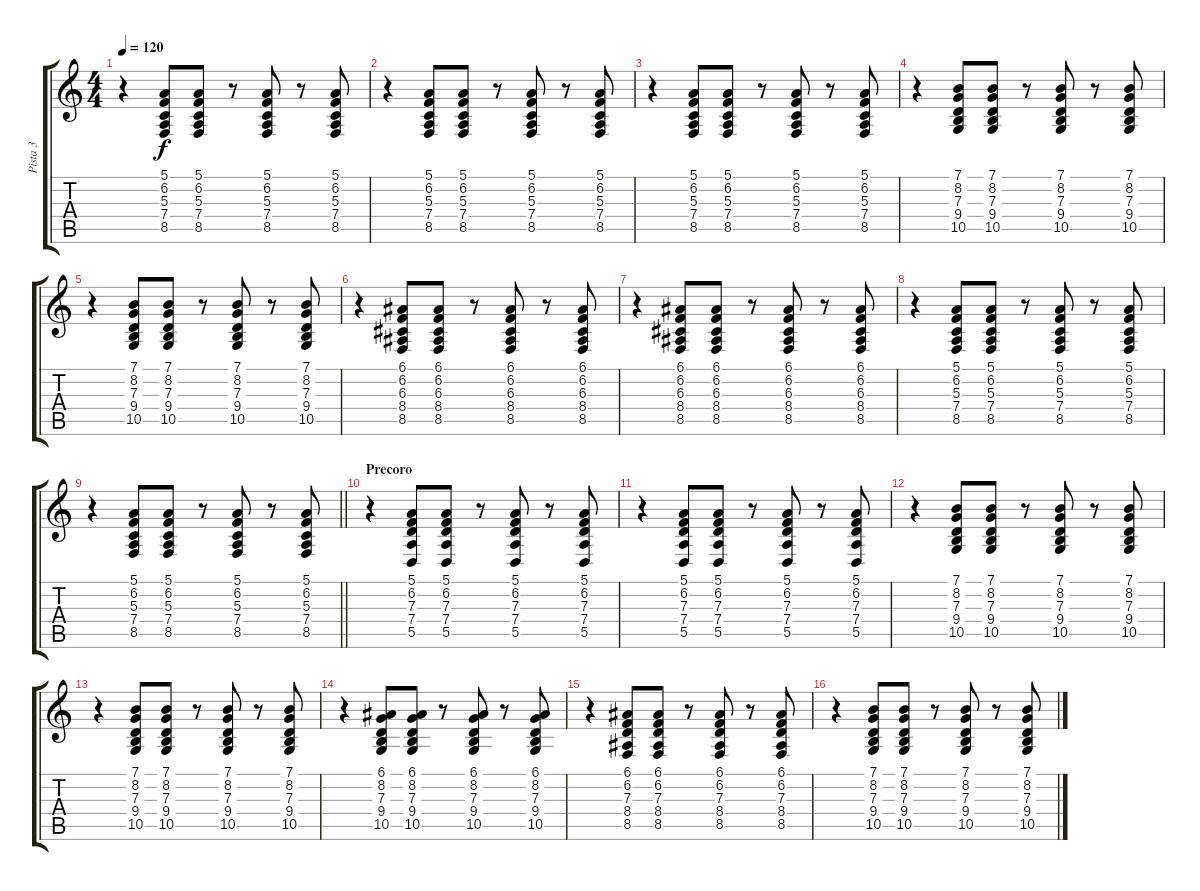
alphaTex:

\track ("Pista 3" "Pista 3") {instrument acousticgrandpiano}
\staff {score tabs}
\tuning (E4 B3 G3 D3 A2 E2) {hide}
\ts (4 4)
\tempo 120
\clef g2
\ks c
r.4{dy f} (5.1 6.2 5.3 7.4 8.5).8 (5.1 6.2 5.3 7.4 8.5).8 r.8 (5.1 6.2 5.3 7.4 8.5).8 r.8 (5.1 6.2 5.3 7.4 8.5).8 |
r.4 (5.1 6.2 5.3 7.4 8.5).8 (5.1 6.2 5.3 7.4 8.5).8 r.8 (5.1 6.2 5.3 7.4 8.5).8 r.8 (5.1 6.2 5.3 7.4 8.5).8 |
r.4 (5.1 6.2 5.3 7.4 8.5).8 (5.1 6.2 5.3 7.4 8.5).8 r.8 (5.1 6.2 5.3 7.4 8.5).8 r.8 (5.1 6.2 5.3 7.4 8.5).8 |
r.4 (7.1 8.2 7.3 9.4 10.5).8 (7.1 8.2 7.3 9.4 10.5).8 r.8 (7.1 8.2 7.3 9.4 10.5).8 r.8 (7.1 8.2 7.3 9.4 10.5).8 |
r.4 (7.1 8.2 7.3 9.4 10.5).8 (7.1 8.2 7.3 9.4 10.5).8 r.8 (7.1 8.2 7.3 9.4 10.5).8 r.8 (7.1 8.2 7.3 9.4 10.5).8 |
r.4 (6.1 6.2 6.3 8.4 8.5).8 (6.1 6.2 6.3 8.4 8.5).8 r.8 (6.1 6.2 6.3 8.4 8.5).8 r.8 (6.1 6.2 6.3 8.4 8.5).8 |
r.4 (6.1 6.2 6.3 8.4 8.5).8 (6.1 6.2 6.3 8.4 8.5).8 r.8 (6.1 6.2 6.3 8.4 8.5).8 r.8 (6.1 6.2 6.3 8.4 8.5).8 |
r.4 (5.1 6.2 5.3 7.4 8.5).8 (5.1 6.2 5.3 7.4 8.5).8 r.8 (5.1 6.2 5.3 7.4 8.5).8 r.8 (5.1 6.2 5.3 7.4 8.5).8 |
\barLineRight lightlight
r.4 (5.1 6.2 5.3 7.4 8.5).8 (5.1 6.2 5.3 7.4 8.5).8 r.8 (5.1 6.2 5.3 7.4 8.5).8 r.8 (5.1 6.2 5.3 7.4 8.5).8 |
\section ("" "Precoro")
r.4 (5.1 6.2 7.3 7.4 5.5).8 (5.1 6.2 7.3 7.4 5.5).8 r.8 (5.1 6.2 7.3 7.4 5.5).8 r.8 (5.1 6.2 7.3 7.4 5.5).8 |
r.4 (5.1 6.2 7.3 7.4 5.5).8 (5.1 6.2 7.3 7.4 5.5).8 r.8 (5.1 6.2 7.3 7.4 5.5).8 r.8 (5.1 6.2 7.3 7.4 5.5).8 |
r.4 (7.1 8.2 7.3 9.4 10.5).8 (7.1 8.2 7.3 9.4 10.5).8 r.8 (7.1 8.2 7.3 9.4 10.5).8 r.8 (7.1 8.2 7.3 9.4 10.5).8 |
r.4 (7.1 8.2 7.3 9.4 10.5).8 (7.1 8.2 7.3 9.4 10.5).8 r.8 (7.1 8.2 7.3 9.4 10.5).8 r.8 (7.1 8.2 7.3 9.4 10.5).8 |
r.4 (6.1 8.2 7.3 9.4 10.5).8 (6.1 8.2 7.3 9.4 10.5).8 r.8 (6.1 8.2 7.3 9.4 10.5).8 r.8 (6.1 8.2 7.3 9.4 10.5).8 |
r.4 (6.1 6.2 7.3 8.4 8.5).8 (6.1 6.2 7.3 8.4 8.5).8 r.8 (6.1 6.2 7.3 8.4 8.5).8 r.8 (6.1 6.2 7.3 8.4 8.5).8 |
r.4 (7.1 8.2 7.3 9.4 10.5).8 (7.1 8.2 7.3 9.4 10.5).8 r.8 (7.1 8.2 7.3 9.4 10.5).8 r.8 (7.1 8.2 7.3 9.4 10.5).8
